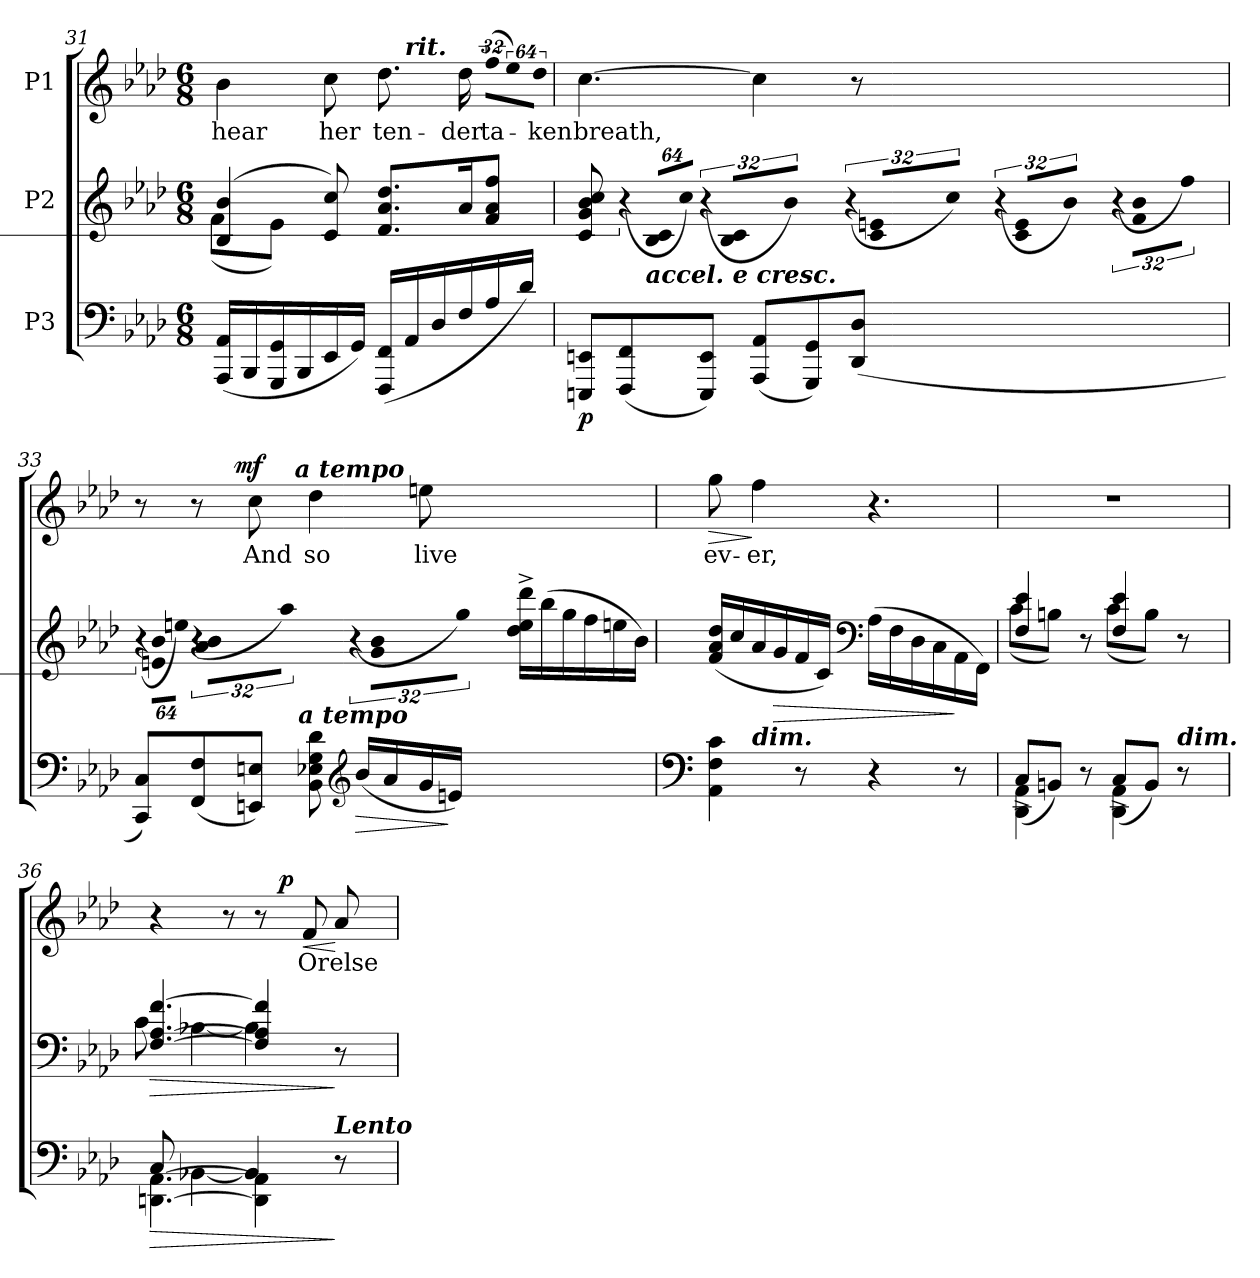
**kern	**dynam	**kern	**dynam	**kern	**text	**dynam
*part3	*part3	*part2	*part2	*part1	*part1	*part1
*staff3	*staff3	*staff2	*staff2	*staff1	*staff1	*staff1
*I"P3	*	*I"P2	*	*I"P1	*	*
!!LO:PB:g=z
*clefF4	*	*clefG2	*	*clefG2	*	*
*k[b-e-a-d-]	*	*k[b-e-a-d-]	*	*k[b-e-a-d-]	*	*
*A-:	*	*A-:	*	*A-:	*	*
*M6/8	*	*M6/8	*	*M6/8	*	*
=31	=31	=31	=31	=31	=31	=31
*	*	*^	*	*	*	*
!	!	!	!	!	!	!LO:LY:b:color=#000000	!
*	*	*	*	*	*^	*	*
(16AAA-i/ 16AA-iLL	.	(4B-i/ 4b-i	(8fi\L	.	4b-i\	4..ryy	hear	.
16BBB-i/	.	.	.	.	.	.	.	.
16GGGi/ 16GGi	.	.	8e-i\J)	.	.	.	.	.
16BBB-i/	.	.	.	.	.	.	.	.
!	!	!	!	!	!	!	!LO:LY:b:color=#000000	!
16EE-i/	.	8ci/ 8cci)	8ryy	.	8cci\	.	her	.
16GGi/JJ)	.	.	.	.	.	.	.	.
!	!	!	!	!	!	!	!LO:LY:b:color=#000000	!
(16FFFi/ 16FFiLL	.	8.d-i/ 8.a-i 8.dd-iL	4.ryy	.	8.dd-i\	.	ten-	.
!	!	!	!	!	!	!LO:TX:a:Bi:t=rit.	!	!
16AA-i/	.	.	.	.	.	4ryy	.	.
16D-i/	.	.	.	.	.	.	.	.
!	!	!	!	!	!	!	!LO:LY:b:color=#000000	!
16Fi/	.	16a-i/k	.	.	16dd-i\	.	-der	.
!	!	!	!	!	!LO:N:vis=16	!	!	!
!	!	!	!	!	!	!	!LO:LY:b:color=#000000	!
16A-i/	.	8fi/ 8a-i 8ffiJ	.	.	(512%21ffi\LL	.	ta-	.
!	!	!	!	!	!LO:N:vis=16	!	!	!
.	.	.	.	.	1024%43ee-i\JJ)	.	.	.
16d-i/JJ)	.	.	.	.	.	16ryy	.	.
!	!	!	!	!	!LO:N:vis=16	!	!	!
!	!	!	!	!	!	!	!LO:LY:b:color=#000000	!
.	.	.	.	.	1024%43dd-i\	.	-ken	.
*	*	*v	*v	*	*	*	*	*
*	*	*	*	*v	*v	*	*
=32	=32	=32	=32	=32	=32	=32
*	*	*	*	*^	*	*
!	!	!	!	!	!	!LO:LY:b:color=#000000	!
*^	*	*	*	*v	*v	*	*
8EEEni/ 8EEniL	8ryy	p	8ci/ 8gi 8b-i 8cci	.	[4.cci\	breath,	.
!	!	!	!LO:N:vis=16	!	!	!	!
(8FFFi/ 8FFi	32ryy	.	(512%21r	.	.	.	.
.	128ryy	.	.	.	.	.	.
.	512ryy	.	.	.	.	.	.
!	!LO:TX:a:Bi:t=accel.      e       cresc.	!	!	!	!	!	!
!	!	!	!LO:N:vis=16	!	!	!	!
.	2ryy	.	1024%43B-i/ 1024%43ciLL	.	.	.	.
!	!	!	!LO:N:vis=16	!	!	!	!
.	.	.	1024%43cci/JJ)	.	.	.	.
!	!	!	!LO:N:vis=16	!	!	!	!
8EEEi/ 8EEiJ)	.	.	(512%21r	.	.	.	.
!	!	!	!LO:N:vis=16	!	!	!	!
.	.	.	1024%43B-i/ 1024%43ciLL	.	.	.	.
!	!	!	!LO:N:vis=16	!	!	!	!
.	.	.	1024%43b-i/JJ)	.	.	.	.
!	!	!	!LO:N:vis=16	!	!	!	!
(8AAA-i/ 8AA-iL	.	.	(512%21r	.	4cci\]	.	.
!	!	!	!LO:N:vis=16	!	!	!	!
.	.	.	1024%43ci/ 1024%43eniLL	.	.	.	.
!	!	!	!LO:N:vis=16	!	!	!	!
.	.	.	1024%43cci/JJ)	.	.	.	.
!	!	!	!LO:N:vis=16	!	!	!	!
8GGGi/ 8GGi)	.	.	(512%21r	.	.	.	.
!	!	!	!LO:N:vis=16	!	!	!	!
.	.	.	1024%43ci/ 1024%43eiLL	.	.	.	.
!	!	!	!LO:N:vis=16	!	!	!	!
.	.	.	1024%43b-i/JJ)	.	.	.	.
!	!	!	!LO:N:vis=16	!	!	!	!
(8DD-i/ 8D-iJ	.	.	(512%21r	.	8r	.	.
!	!	!	!LO:N:vis=16	!	!	!	!
.	16ryy	.	1024%43fi\ 1024%43b-iLL	.	.	.	.
!	!	!	!LO:N:vis=16	!	!	!	!
.	.	.	1024%43ffi\JJ)	.	.	.	.
.	64ryy	.	.	.	.	.	.
.	256.ryy	.	.	.	.	.	.
!!LO:LB:g=z
=33	=33	=33	=33	=33	=33	=33	=33
!	!	!	!LO:N:vis=16	!	!	!	!
*	*	*	*	*	*^	*	*
*	*	*	*	*	*	*^	*	*
8CCi/ 8CiL)	4ryy	.	(512%21r	.	8r	8ryy	4ryy	.	.
!	!	!	!LO:N:vis=16	!	!	!	!	!	!
.	.	.	1024%43eni\ 1024%43b-iLL	.	.	.	.	.	.
!	!	!	!LO:N:vis=16	!	!	!	!	!	!
.	.	.	1024%43eeni\JJ)	.	.	.	.	.	.
!	!	!	!LO:N:vis=16	!	!	!	!	!	!
(8FFi/ 8Fi	.	.	(512%21r	.	8r	16ryy	.	.	.
!	!	!	!LO:N:vis=16	!	!	!	!	!	!
.	.	.	1024%43a-i\ 1024%43b-iLL	.	.	.	.	.	.
.	.	.	.	.	.	32ryy	.	.	.
!	!	!	!LO:N:vis=16	!	!	!	!	!	!
.	.	.	1024%43aa-i\JJ)	.	.	.	.	.	.
.	.	.	.	.	.	256ryy	.	.	.
.	.	.	.	.	.	2ryy	.	.	mf
!	!	!	!LO:N:vis=16	!	!	!	!	!	!
!	!	!	!	!	!	!	!	!LO:LY:b:color=#000000	!
8EEni/ 8EniJ)	16ryy	.	(512%21r	.	8cci\	.	16ryy	And	.
!	!	!	!LO:N:vis=16	!	!	!	!	!	!
.	.	.	1024%43gi\ 1024%43b-iLL	.	.	.	.	.	.
.	32ryy	.	.	.	.	.	32ryy	.	.
!	!	!	!LO:N:vis=16	!	!	!	!	!	!
.	.	.	1024%43ggi\JJ)	.	.	.	.	.	.
.	128ryy	.	.	.	.	.	256..ryy	.	.
!	!	!	!	!	!	!	!LO:TX:a:Bi:t=a tempo	!	!
.	.	.	.	.	.	.	4ryy	.	.
.	512ryy	.	.	.	.	.	.	.	.
!	!LO:TX:a:Bi:t=a tempo	!	!	!	!	!	!	!	!
.	4ryy	.	.	.	.	.	.	.	.
!	!	!	!	!	!	!	!	!LO:LY:b:color=#000000	!
8BB-i\ 8E-Xi 8Gi 8d-i	.	.	16dd-i\^ 16eei^ 16ddd-i^LL	.	4dd-i\	.	.	so	.
.	.	.	(16bb-i\	.	.	.	.	.	.
*clefG2	*	*	*	*	*	*	*	*	*
!	!	!LO:HP:b	!	!	!	!	!	!	!
(16b-i/LL	.	>	16ggi\	.	.	.	.	.	.
16a-i/	.	.	16ffi\	.	.	.	.	.	.
.	.	.	.	.	.	.	8ryy	.	.
.	8ryy	.	.	.	.	.	.	.	.
!	!	!	!	!	!	!	!	!LO:LY:b:color=#000000	!
16gi/	.	.	16eeni\	.	8eeni\	.	.	live	.
16eni/JJ)	.	]	16b-i\JJ)	.	.	.	.	.	.
.	.	.	.	.	.	64..ryy	.	.	.
.	.	.	.	.	.	.	64ryy	.	.
.	64ryy	.	.	.	.	.	.	.	.
.	.	.	.	.	.	.	128ryy	.	.
.	256.ryy	.	.	.	.	.	.	.	.
.	.	.	.	.	.	.	1024ryy	.	.
*	*	*	*	*	*v	*v	*v	*	*
=34	=34	=34	=34	=34	=34	=34	=34
*clefF4	*	*	*	*	*	*	*
*	*	*	*	*	*^	*	*
*	*	*	*	*	*	*^	*	*
!	!	!	!	!	!	!	!	!LO:LY:b:color=#000000	!LO:HP:b
*	*	*	*	*	*v	*v	*v	*	*
4AA-i\ 4Fi 4ci	8ryy	.	(16fi/ 16a-i 16dd-iLL	.	8ggi\	ev-	>
.	.	.	16cci/	.	.	.	.
!	!LO:TX:a:Bi:t=dim.	!	!	!	!	!	!
!	!	!	!	!	!	!LO:LY:b:color=#000000	!
.	2ryy	.	16a-i/	.	4ffi\	-er,	]
!	!	!	!	!LO:HP:b	!	!	!
.	.	.	16gi/	>	.	.	.
8r	.	.	16fi/	.	.	.	.
.	.	.	16ci/JJ)	.	.	.	.
*	*	*	*clefF4	*	*	*	*
4r	.	.	(16A-i\LL	.	4.r	.	.
.	.	.	16Fi\	.	.	.	.
.	.	.	16D-i\	.	.	.	.
.	.	.	16Ci\	.	.	.	.
8r	8ryy	.	16AA-i\	]	.	.	.
.	.	.	16FFi\JJ)	.	.	.	.
!!LO:LB:g=z
=35	=35	=35	=35	=35	=35	=35	=35
*	*	*	*^	*	*	*	*
!	!	!	!	!	!	!LO:N:vis=1	!	!
4DD-i\ 4AA-i	(8C^i/L	.	4Fi/ 4e-i	(8ci\L	.	2.r	.	.
.	8BBni/J)	.	.	8Bni\J)	.	.	.	.
8r	8ryy	.	8r	8ryy	.	.	.	.
4DD-i\ 4AA-i	(8C^i/L	.	4Fi/ 4e-i	(8ci\L	.	.	.	.
.	8BBi/J)	.	.	8Bi\J)	.	.	.	.
!LO:TX:a:Bi:t=dim.	!	!	!	!	!	!	!	!
8r	8ryy	.	8r	8ryy	.	.	.	.
=36	=36	=36	=36	=36	=36	=36	=36	=36
!	!	!LO:HP:b	!	!	!LO:HP:b	!	!	!
*	*	*	*	*	*	*^	*	*
[4.DDni\ [4.AA-i	8Ci/	>	[4.Fi/ [4.A-i [4.fi	8ci\	>	4r	4ryy	.	.
.	[4BB-Xi\	.	.	[4B-Xi\	.	.	.	.	.
.	.	.	.	.	.	8r	8ryy	.	.
4DDi\] 4AA-i]	4BB-i/]	.	4Fi/] 4A-i] 4fi]	4B-i\]	.	8r	32ryy	.	.
.	.	.	.	.	.	.	64ryy	.	.
.	.	.	.	.	.	.	1024ryy	.	.
.	.	.	.	.	.	.	4ryy	.	p
!	!	!	!	!	!	!	!	!LO:LY:b:color=#000000	!LO:HP:b
.	.	.	.	.	.	8fi/	.	Or	<
!LO:TX:a:Bi:t=Lento	!	!	!	!	!	!	!	!	!
!	!	!	!	!	!	!	!	!LO:LY:b:color=#000000	!
8r	8ryy	]	8r	8ryy	]	8a-i/	.	else	[
.	.	.	.	.	.	.	16ryy	.	.
.	.	.	.	.	.	.	128...ryy	.	.
*v	*v	*	*	*	*	*v	*v	*	*
*	*	*v	*v	*	*	*	*
=	=	=	=	=	=	=
*-	*-	*-	*-	*-	*-	*-
